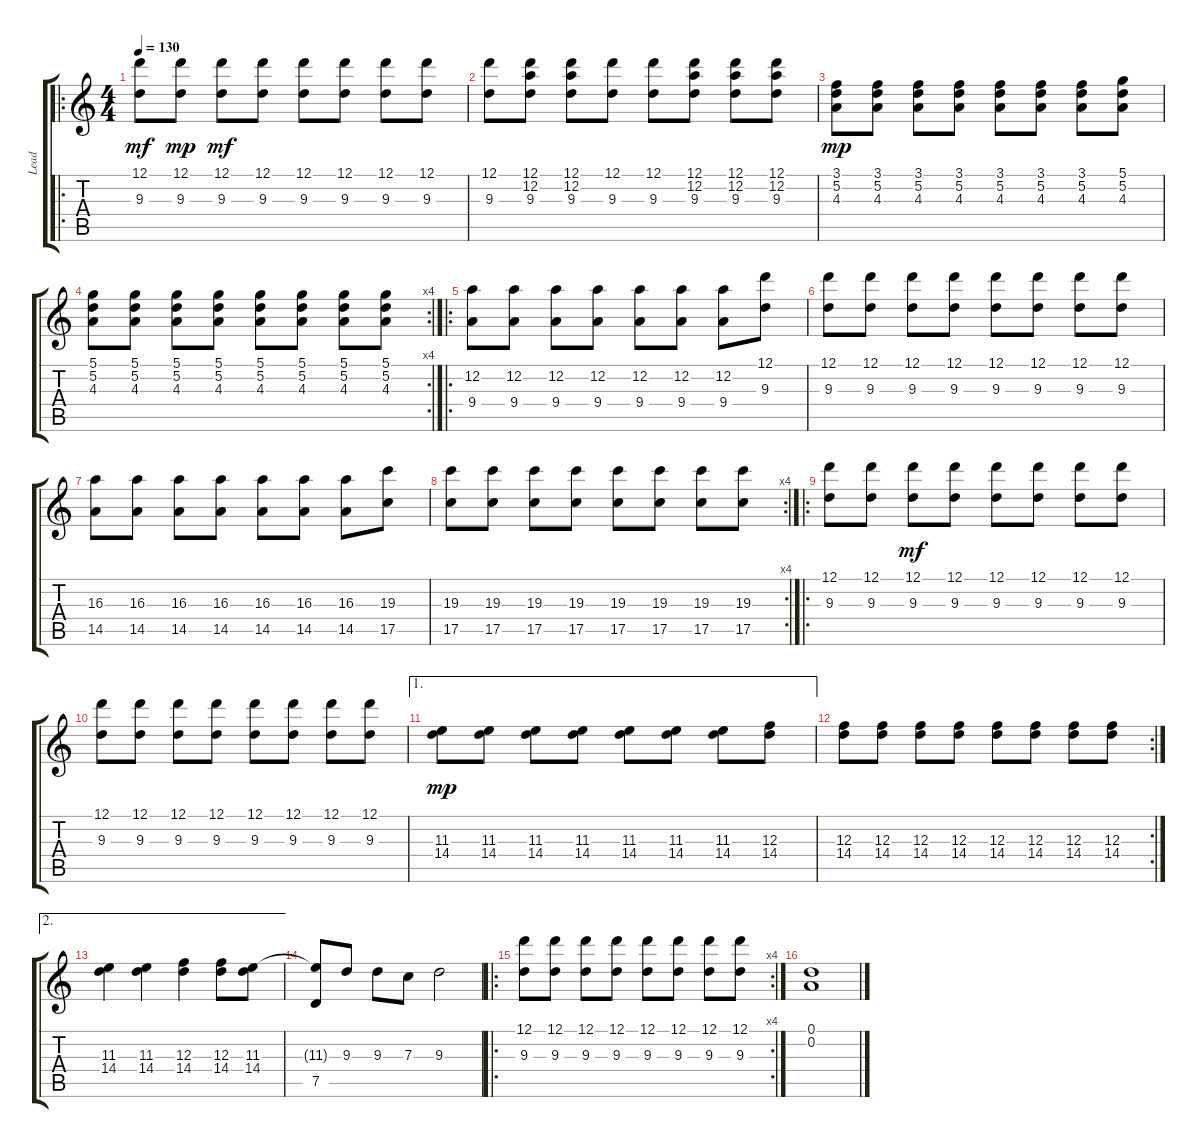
\track ("Lead" "Lead") {instrument distortionguitar}
\staff {score tabs}
\tuning (D4 A3 F3 C3 G2 D2) {hide}
\ro
\ts (4 4)
\tempo 130
\clef g2
\ks c
(12.1 9.3).8{dy mf} (12.1 9.3).8{dy mp} (12.1 9.3).8{dy mf} (12.1 9.3).8 (12.1 9.3).8 (12.1 9.3).8 (12.1 9.3).8 (12.1 9.3).8 |
(12.1 9.3).8 (12.1 12.2 9.3).8 (12.1 12.2 9.3).8 (12.1 9.3).8 (12.1 9.3).8 (12.1 12.2 9.3).8 (12.1 12.2 9.3).8 (12.1 12.2 9.3).8 |
(3.1 5.2 4.3).8{dy mp} (3.1 5.2 4.3).8 (3.1 5.2 4.3).8 (3.1 5.2 4.3).8 (3.1 5.2 4.3).8 (3.1 5.2 4.3).8 (3.1 5.2 4.3).8 (5.1 5.2 4.3).8 |
\rc 4
(5.1 5.2 4.3).8 (5.1 5.2 4.3).8 (5.1 5.2 4.3).8 (5.1 5.2 4.3).8 (5.1 5.2 4.3).8 (5.1 5.2 4.3).8 (5.1 5.2 4.3).8 (5.1 5.2 4.3).8 |
\ro
(12.2 9.4).8 (12.2 9.4).8 (12.2 9.4).8 (12.2 9.4).8 (12.2 9.4).8 (12.2 9.4).8 (12.2 9.4).8 (12.1 9.3).8 |
(12.1 9.3).8 (12.1 9.3).8 (12.1 9.3).8 (12.1 9.3).8 (12.1 9.3).8 (12.1 9.3).8 (12.1 9.3).8 (12.1 9.3).8 |
(16.3 14.5).8 (16.3 14.5).8 (16.3 14.5).8 (16.3 14.5).8 (16.3 14.5).8 (16.3 14.5).8 (16.3 14.5).8 (19.3 17.5).8 |
\rc 4
(19.3 17.5).8 (19.3 17.5).8 (19.3 17.5).8 (19.3 17.5).8 (19.3 17.5).8 (19.3 17.5).8 (19.3 17.5).8 (19.3 17.5).8 |
\ro
(12.1 9.3).8 (12.1 9.3).8 (12.1 9.3).8{dy mf} (12.1 9.3).8 (12.1 9.3).8 (12.1 9.3).8 (12.1 9.3).8 (12.1 9.3).8 |
(12.1 9.3).8 (12.1 9.3).8 (12.1 9.3).8 (12.1 9.3).8 (12.1 9.3).8 (12.1 9.3).8 (12.1 9.3).8 (12.1 9.3).8 |
\ae 1
(11.3 14.4).8{dy mp} (11.3 14.4).8 (11.3 14.4).8 (11.3 14.4).8 (11.3 14.4).8 (11.3 14.4).8 (11.3 14.4).8 (12.3 14.4).8 |
\rc 2
(12.3 14.4).8 (12.3 14.4).8 (12.3 14.4).8 (12.3 14.4).8 (12.3 14.4).8 (12.3 14.4).8 (12.3 14.4).8 (12.3 14.4).8 |
\ae 2
(11.3 14.4).4 (11.3 14.4).4 (12.3 14.4).4 (12.3 14.4).8 (11.3 14.4).8 |
(11.3{t} 7.5).8 9.3.8 9.3.8 7.3.8 9.3.2 |
\ro
\rc 4
(12.1 9.3).8 (12.1 9.3).8 (12.1 9.3).8 (12.1 9.3).8 (12.1 9.3).8 (12.1 9.3).8 (12.1 9.3).8 (12.1 9.3).8 |
(0.1 0.2).1
